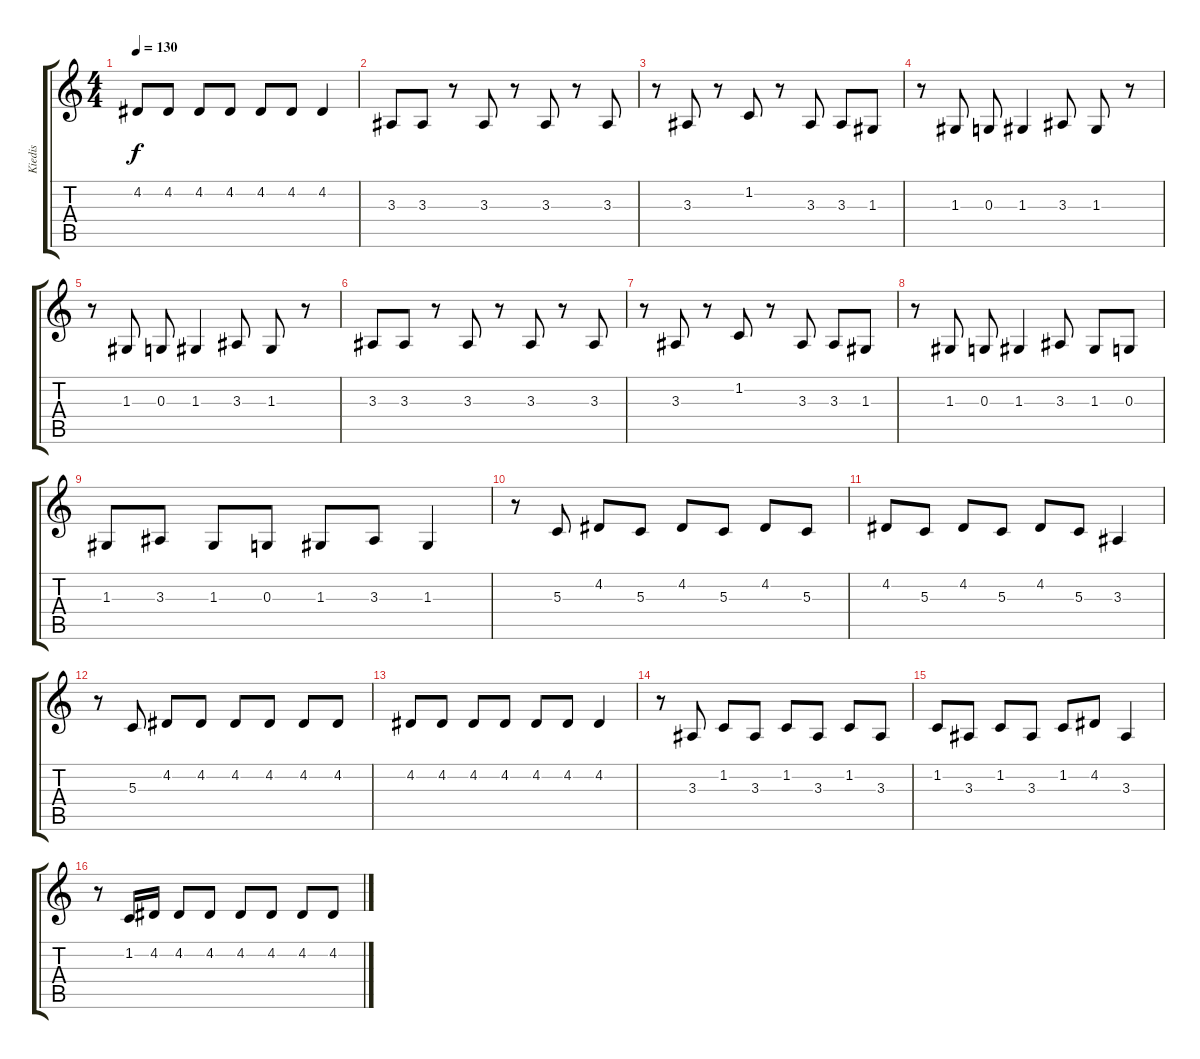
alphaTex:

\track ("Kiedis" "Kiedis") {instrument recorder}
\staff {score tabs}
\tuning (E4 B3 G3 D3 A2 E2) {hide}
\ts (4 4)
\tempo 130
\clef g2
\ks c
4.2.8{dy f} 4.2.8 4.2.8 4.2.8 4.2.8 4.2.8 4.2.4 |
3.3.8 3.3.8 r.8 3.3.8 r.8 3.3.8 r.8 3.3.8 |
r.8 3.3.8 r.8 1.2.8 r.8 3.3.8 3.3.8 1.3.8 |
r.8 1.3.8 0.3.8 1.3.4 3.3.8 1.3.8 r.8 |
r.8 1.3.8 0.3.8 1.3.4 3.3.8 1.3.8 r.8 |
3.3.8 3.3.8 r.8 3.3.8 r.8 3.3.8 r.8 3.3.8 |
r.8 3.3.8 r.8 1.2.8 r.8 3.3.8 3.3.8 1.3.8 |
r.8 1.3.8 0.3.8 1.3.4 3.3.8 1.3.8 0.3.8 |
1.3.8 3.3.8 1.3.8 0.3.8 1.3.8 3.3.8 1.3.4 |
r.8 5.3.8 4.2.8 5.3.8 4.2.8 5.3.8 4.2.8 5.3.8 |
4.2.8 5.3.8 4.2.8 5.3.8 4.2.8 5.3.8 3.3.4 |
r.8 5.3.8 4.2.8 4.2.8 4.2.8 4.2.8 4.2.8 4.2.8 |
4.2.8 4.2.8 4.2.8 4.2.8 4.2.8 4.2.8 4.2.4 |
r.8 3.3.8 1.2.8 3.3.8 1.2.8 3.3.8 1.2.8 3.3.8 |
1.2.8 3.3.8 1.2.8 3.3.8 1.2.8 4.2.8 3.3.4 |
r.8 1.2.16 4.2.16 4.2.8 4.2.8 4.2.8 4.2.8 4.2.8 4.2.8
